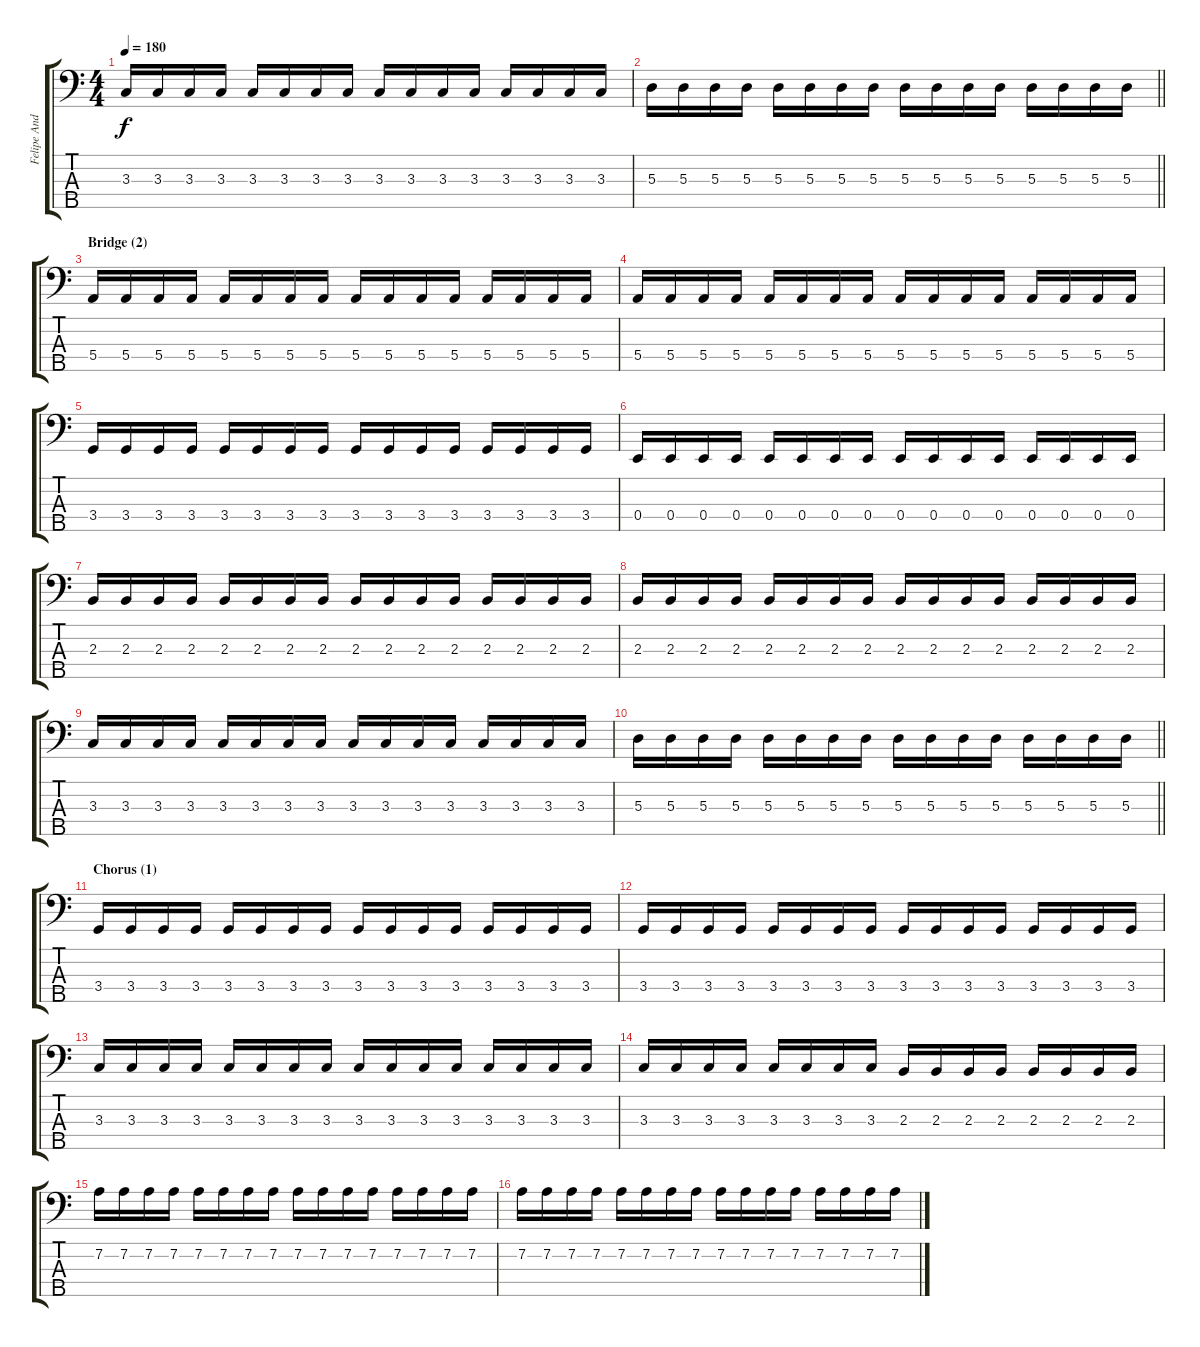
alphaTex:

\track ("Felipe Andreoli" "Felipe And") {instrument electricbassfinger}
\staff {score tabs}
\tuning (G2 D2 A1 E1 B0) {hide}
\ts (4 4)
\tempo 180
\clef f4
\ks c
3.3.16{dy f} 3.3.16 3.3.16 3.3.16 3.3.16 3.3.16 3.3.16 3.3.16 3.3.16 3.3.16 3.3.16 3.3.16 3.3.16 3.3.16 3.3.16 3.3.16 |
\barLineRight lightlight
5.3.16 5.3.16 5.3.16 5.3.16 5.3.16 5.3.16 5.3.16 5.3.16 5.3.16 5.3.16 5.3.16 5.3.16 5.3.16 5.3.16 5.3.16 5.3.16 |
\section ("" "Bridge (2)")
5.4.16 5.4.16 5.4.16 5.4.16 5.4.16 5.4.16 5.4.16 5.4.16 5.4.16 5.4.16 5.4.16 5.4.16 5.4.16 5.4.16 5.4.16 5.4.16 |
5.4.16 5.4.16 5.4.16 5.4.16 5.4.16 5.4.16 5.4.16 5.4.16 5.4.16 5.4.16 5.4.16 5.4.16 5.4.16 5.4.16 5.4.16 5.4.16 |
3.4.16 3.4.16 3.4.16 3.4.16 3.4.16 3.4.16 3.4.16 3.4.16 3.4.16 3.4.16 3.4.16 3.4.16 3.4.16 3.4.16 3.4.16 3.4.16 |
0.4.16 0.4.16 0.4.16 0.4.16 0.4.16 0.4.16 0.4.16 0.4.16 0.4.16 0.4.16 0.4.16 0.4.16 0.4.16 0.4.16 0.4.16 0.4.16 |
2.3.16 2.3.16 2.3.16 2.3.16 2.3.16 2.3.16 2.3.16 2.3.16 2.3.16 2.3.16 2.3.16 2.3.16 2.3.16 2.3.16 2.3.16 2.3.16 |
2.3.16 2.3.16 2.3.16 2.3.16 2.3.16 2.3.16 2.3.16 2.3.16 2.3.16 2.3.16 2.3.16 2.3.16 2.3.16 2.3.16 2.3.16 2.3.16 |
3.3.16 3.3.16 3.3.16 3.3.16 3.3.16 3.3.16 3.3.16 3.3.16 3.3.16 3.3.16 3.3.16 3.3.16 3.3.16 3.3.16 3.3.16 3.3.16 |
\barLineRight lightlight
5.3.16 5.3.16 5.3.16 5.3.16 5.3.16 5.3.16 5.3.16 5.3.16 5.3.16 5.3.16 5.3.16 5.3.16 5.3.16 5.3.16 5.3.16 5.3.16 |
\section ("" "Chorus (1)")
3.4.16 3.4.16 3.4.16 3.4.16 3.4.16 3.4.16 3.4.16 3.4.16 3.4.16 3.4.16 3.4.16 3.4.16 3.4.16 3.4.16 3.4.16 3.4.16 |
3.4.16 3.4.16 3.4.16 3.4.16 3.4.16 3.4.16 3.4.16 3.4.16 3.4.16 3.4.16 3.4.16 3.4.16 3.4.16 3.4.16 3.4.16 3.4.16 |
3.3.16 3.3.16 3.3.16 3.3.16 3.3.16 3.3.16 3.3.16 3.3.16 3.3.16 3.3.16 3.3.16 3.3.16 3.3.16 3.3.16 3.3.16 3.3.16 |
3.3.16 3.3.16 3.3.16 3.3.16 3.3.16 3.3.16 3.3.16 3.3.16 2.3.16 2.3.16 2.3.16 2.3.16 2.3.16 2.3.16 2.3.16 2.3.16 |
7.2.16 7.2.16 7.2.16 7.2.16 7.2.16 7.2.16 7.2.16 7.2.16 7.2.16 7.2.16 7.2.16 7.2.16 7.2.16 7.2.16 7.2.16 7.2.16 |
7.2.16 7.2.16 7.2.16 7.2.16 7.2.16 7.2.16 7.2.16 7.2.16 7.2.16 7.2.16 7.2.16 7.2.16 7.2.16 7.2.16 7.2.16 7.2.16
